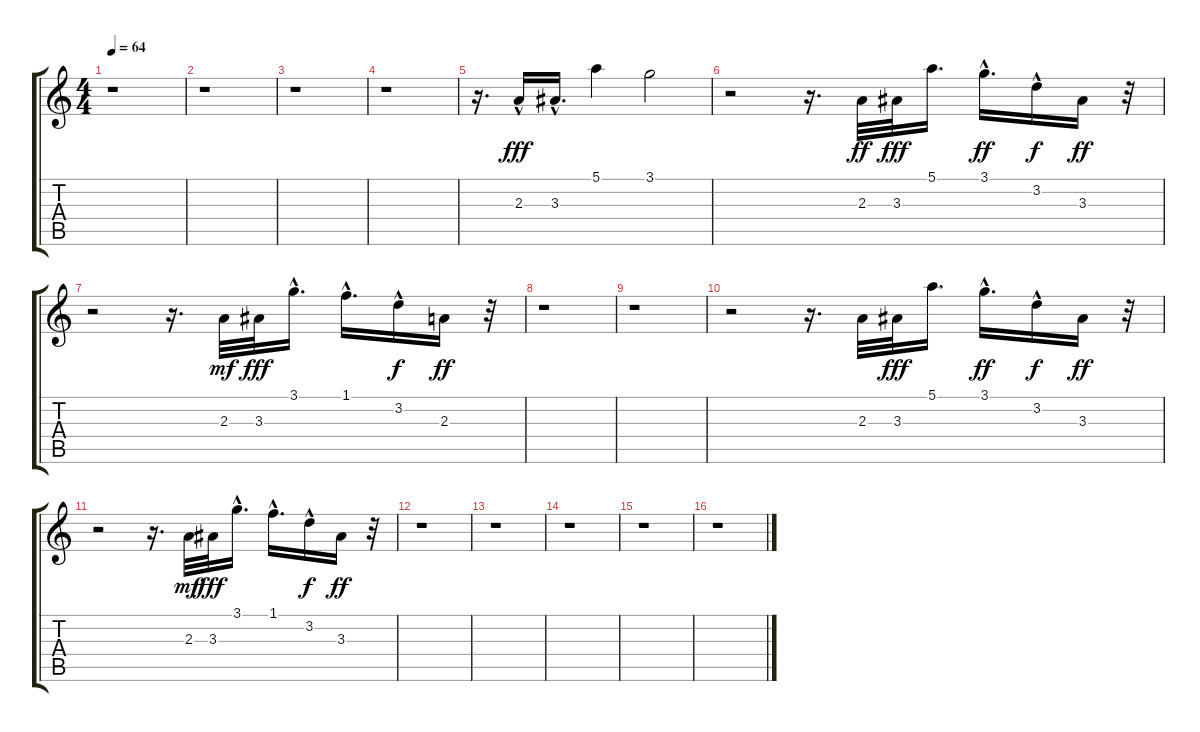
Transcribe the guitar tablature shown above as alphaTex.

\track "" {instrument acousticguitarnylon}
\staff {score tabs}
\tuning (E4 B3 G3 D3 A2 E2) {hide}
\ts (4 4)
\tempo 64
\clef g2
\ks c
r.1{dy fff instrument acousticguitarnylon} |
r.1 |
r.1 |
r.1 |
r.16{d} 2.3{hac}.16{volume 12 instrument acousticguitarnylon} 3.3{hac}.16{d} 5.1.4 3.1.2 |
r.2 r.16{d} 2.3.32{dy ff} 3.3.32{dy fff} 5.1.16{d} 3.1{hac}.16{d dy ff} 3.2{hac}.16{dy f} 3.3.16{dy ff} r.32 |
r.2 r.16{d} 2.3.32{dy mf} 3.3.32{dy fff} 3.1{hac}.16{d} 1.1{hac}.16{d} 3.2{hac}.16{dy f} 2.3.16{dy ff} r.32 |
r.1 |
r.1 |
r.2 r.16{d} 2.3.32 3.3.32{dy fff} 5.1.16{d} 3.1{hac}.16{d dy ff} 3.2{hac}.16{dy f} 3.3.16{dy ff} r.32 |
r.2 r.16{d} 2.3.32{dy mf} 3.3.32{dy fff} 3.1{hac}.16{d} 1.1{hac}.16{d} 3.2{hac}.16{dy f} 3.3.16{dy ff} r.32 |
r.1 |
r.1 |
r.1 |
r.1 |
r.1
